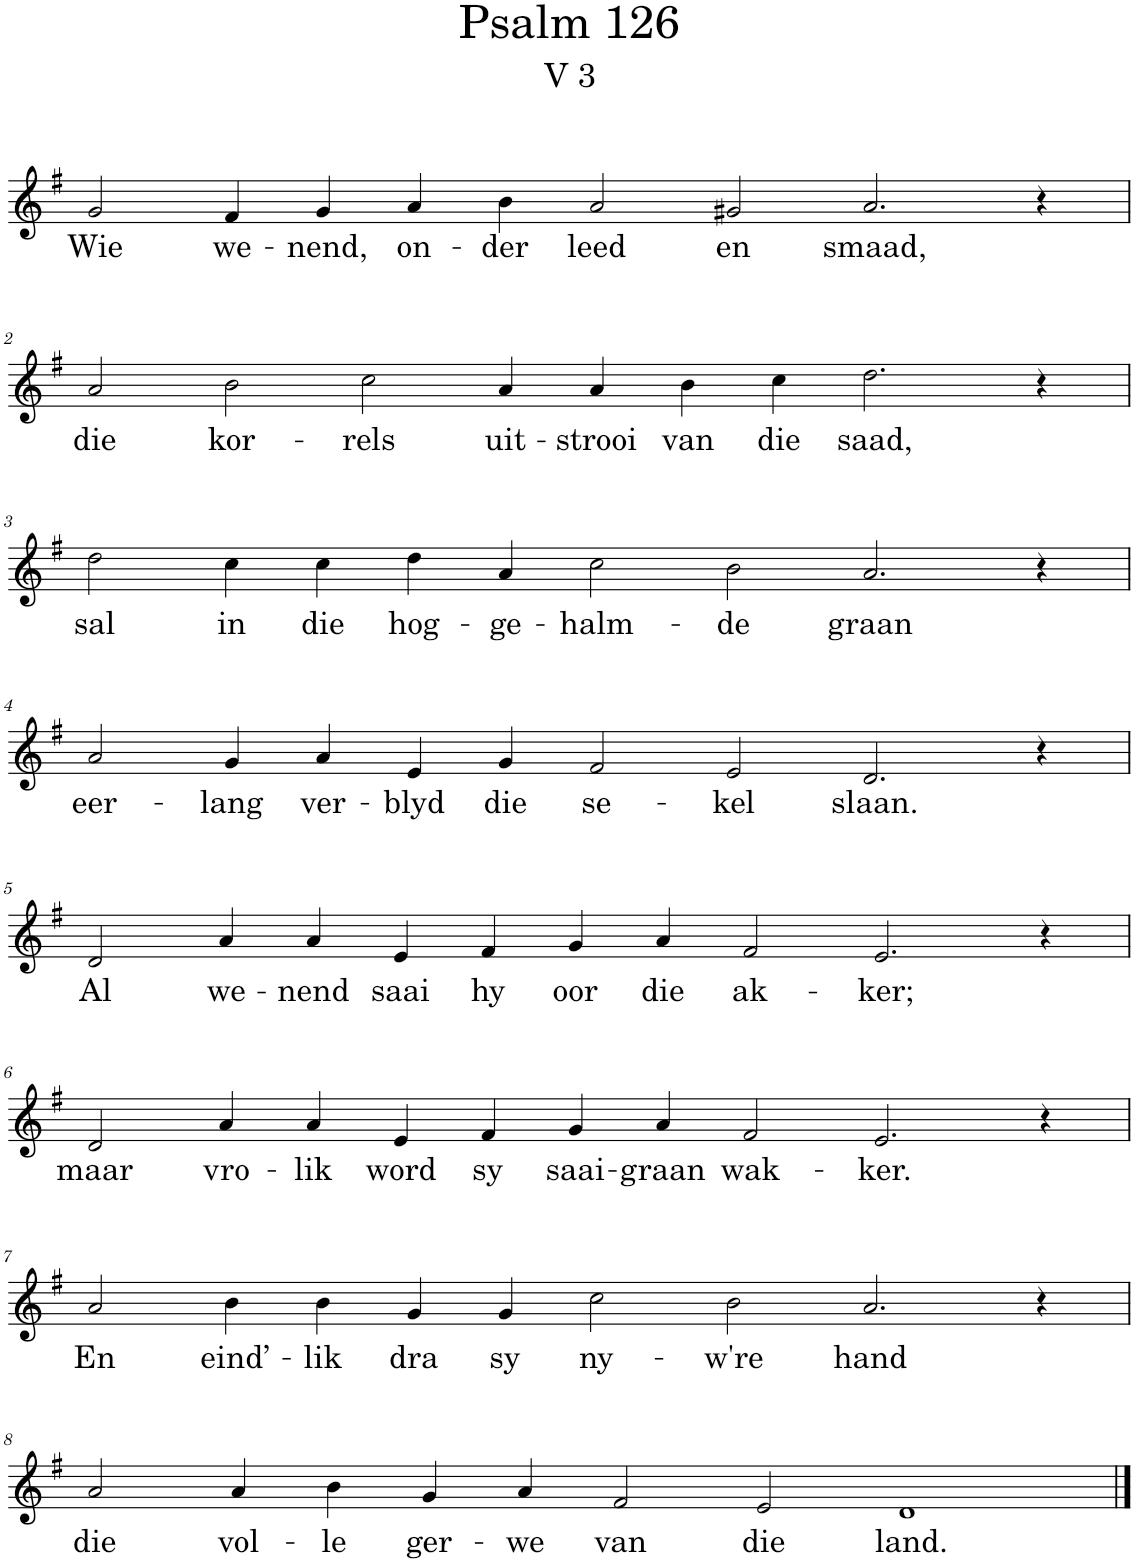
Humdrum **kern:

**kern	**text
*part1	*part1
*staff1	*staff1
*I"Pipe Organ	*
*I'Org.	*
*clefG2	*
*k[f#]	*
*M14/4	*
=1	=1
!	!LO:LY:b
2g/	Wie
!	!LO:LY:b
4f#/	we-
!	!LO:LY:b
4g/	-nend,
!	!LO:LY:b
4a/	on-
!	!LO:LY:b
4b\	-der
!	!LO:LY:b
2a/	leed
!	!LO:LY:b
2g#X/	en
!	!LO:LY:b
2.a/	smaad,
4r	.
!!LO:LB:g=z
=2	=2
!	!LO:LY:b
2a/	die
!	!LO:LY:b
2b\	kor-
!	!LO:LY:b
2cc\	-rels
!	!LO:LY:b
4a/	uit-
!	!LO:LY:b
4a/	-strooi
!	!LO:LY:b
4b\	van
!	!LO:LY:b
4cc\	die
!	!LO:LY:b
2.dd\	saad,
4r	.
!!LO:LB:g=z
=3	=3
!	!LO:LY:b
2dd\	sal
!	!LO:LY:b
4cc\	in
!	!LO:LY:b
4cc\	die
!	!LO:LY:b
4dd\	hog-
!	!LO:LY:b
4a/	-ge-
!	!LO:LY:b
2cc\	-halm-
!	!LO:LY:b
2b\	-de
!	!LO:LY:b
2.a/	graan
4r	.
!!LO:LB:g=z
=4	=4
!	!LO:LY:b
2a/	eer-
!	!LO:LY:b
4g/	-lang
!	!LO:LY:b
4a/	ver-
!	!LO:LY:b
4e/	-blyd
!	!LO:LY:b
4g/	die
!	!LO:LY:b
2f#/	se-
!	!LO:LY:b
2e/	-kel
!	!LO:LY:b
2.d/	slaan.
4r	.
!!LO:LB:g=z
=5	=5
!	!LO:LY:b
2d/	Al
!	!LO:LY:b
4a/	we-
!	!LO:LY:b
4a/	-nend
!	!LO:LY:b
4e/	saai
!	!LO:LY:b
4f#/	hy
!	!LO:LY:b
4g/	oor
!	!LO:LY:b
4a/	die
!	!LO:LY:b
2f#/	ak-
!	!LO:LY:b
2.e/	-ker;
4r	.
!!LO:LB:g=z
=6	=6
!	!LO:LY:b
2d/	maar
!	!LO:LY:b
4a/	vro-
!	!LO:LY:b
4a/	-lik
!	!LO:LY:b
4e/	word
!	!LO:LY:b
4f#/	sy
!	!LO:LY:b
4g/	saai-
!	!LO:LY:b
4a/	-graan
!	!LO:LY:b
2f#/	wak-
!	!LO:LY:b
2.e/	-ker.
4r	.
!!LO:LB:g=z
=7	=7
!	!LO:LY:b
2a/	En
!	!LO:LY:b
4b\	eind’-
!	!LO:LY:b
4b\	-lik
!	!LO:LY:b
4g/	dra
!	!LO:LY:b
4g/	sy
!	!LO:LY:b
2cc\	ny-
!	!LO:LY:b
2b\	-w're
!	!LO:LY:b
2.a/	hand
4r	.
!!LO:LB:g=z
=8	=8
!	!LO:LY:b
2a/	die
!	!LO:LY:b
4a/	vol-
!	!LO:LY:b
4b\	-le
!	!LO:LY:b
4g/	ger-
!	!LO:LY:b
4a/	-we
!	!LO:LY:b
2f#/	van
!	!LO:LY:b
2e/	die
!	!LO:LY:b
1d	land.
==	==
*-	*-
